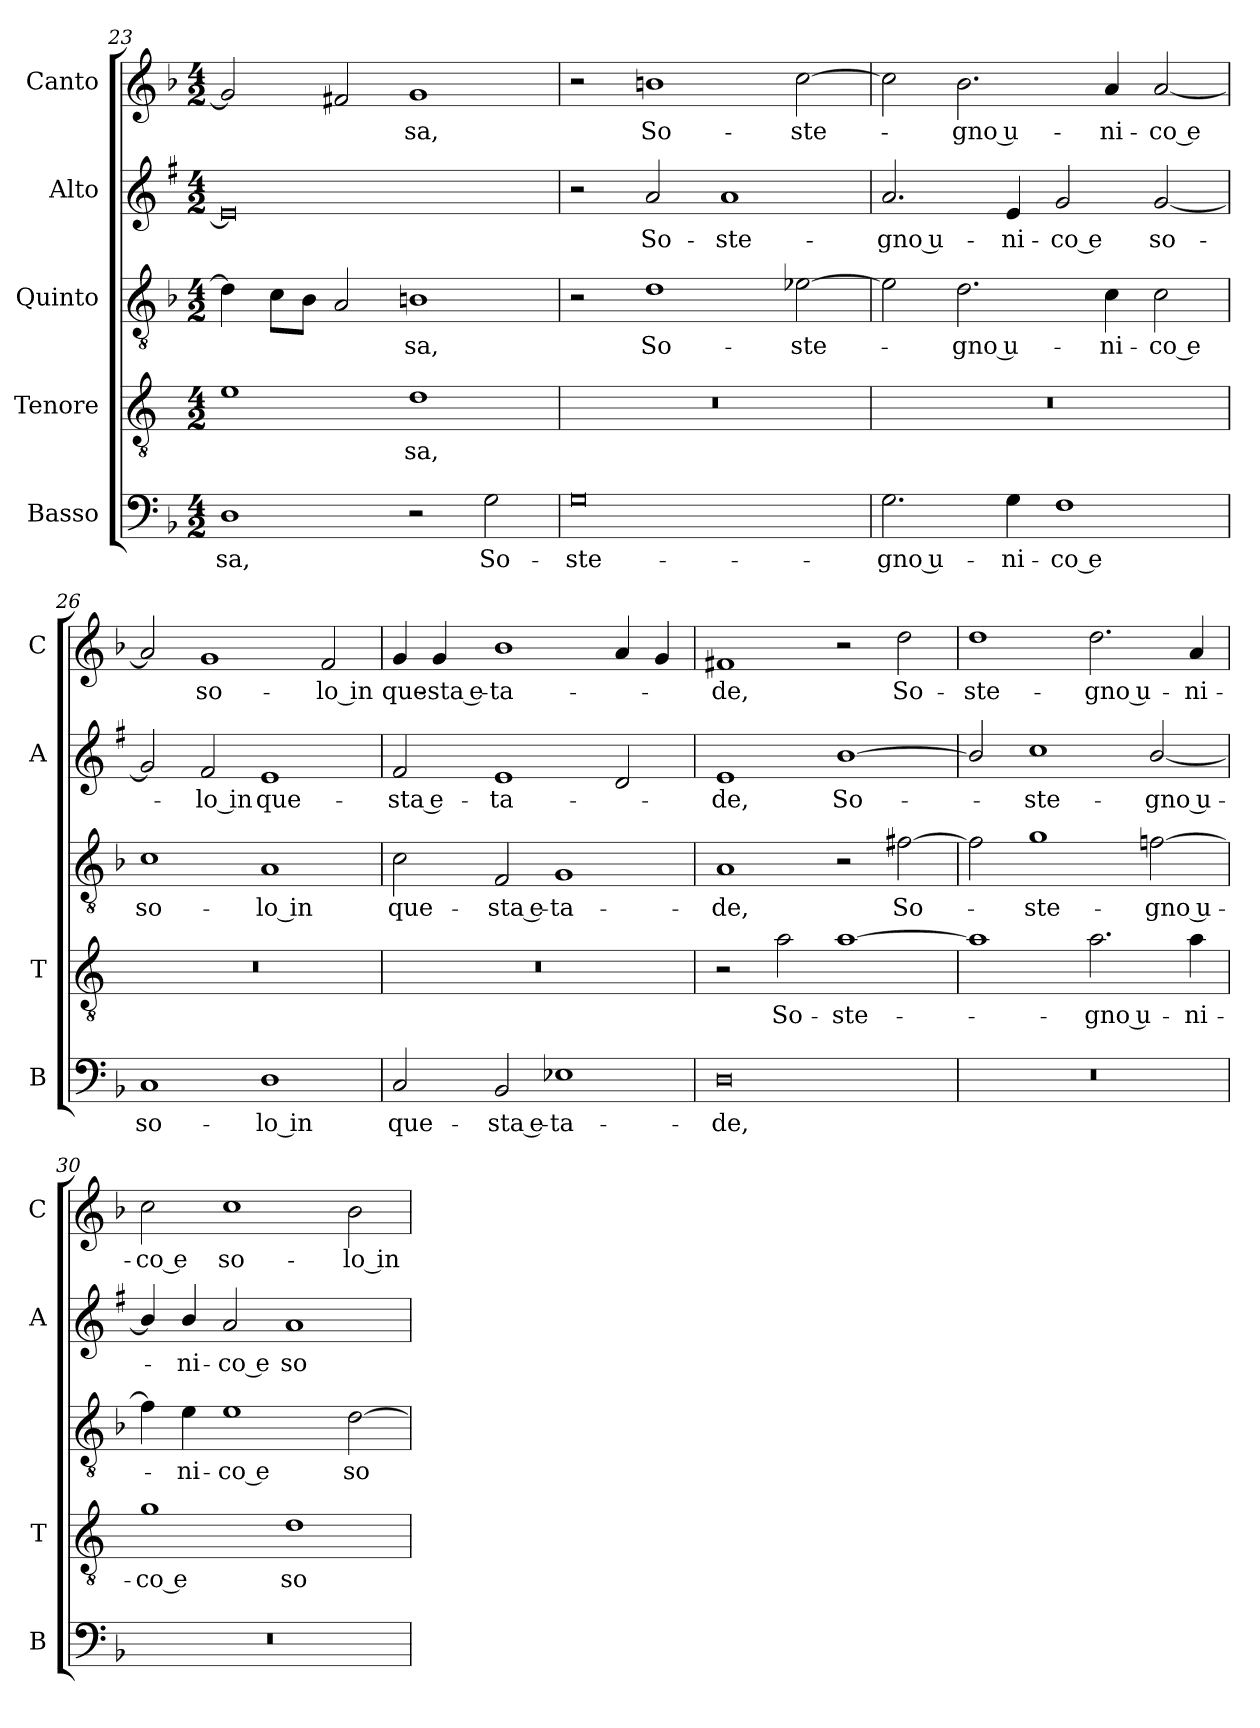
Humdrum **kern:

**kern	**text	**kern	**text	**kern	**text	**kern	**text	**kern	**text
*part5	*part5	*part4	*part4	*part3	*part3	*part2	*part2	*part1	*part1
*staff5	*staff5	*staff4	*staff4	*staff3	*staff3	*staff2	*staff2	*staff1	*staff1
*I"Basso	*	*I"Tenore	*	*I"Quinto	*	*I"Alto	*	*I"Canto	*
*I'B	*	*I'T	*	*	*	*I'A	*	*I'C	*
*clefF4	*	*clefGv2	*	*clefGv2	*	*clefG2	*	*clefG2	*
*	*	*ITrd4c7	*	*	*	*ITrd1c2	*	*	*
*k[b-]	*	*k[b-]	*	*k[b-]	*	*k[b-]	*	*k[b-]	*
*F:	*	*F:	*	*F:	*	*F:	*	*F:	*
*M4/2	*	*M4/2	*	*M4/2	*	*M4/2	*	*M4/2	*
=23	=23	=23	=23	=23	=23	=23	=23	=23	=23
!	!LO:LY:b	!	!	!	!	!	!	!	!
1D	-sa,	1A	.	4d\]	.	0d]	.	2g/]	.
.	.	.	.	8c\L	.	.	.	.	.
.	.	.	.	8B-\J	.	.	.	.	.
.	.	.	.	2A/	.	.	.	2f#X/	.
!	!	!	!LO:LY:b	!	!LO:LY:b	!	!	!	!LO:LY:b
2r	.	1G	-sa,	1Bn	-sa,	.	.	1g	-sa,
!	!LO:LY:b	!	!	!	!	!	!	!	!
2G\	So-	.	.	.	.	.	.	.	.
!!LO:PB:g=z
=24	=24	=24	=24	=24	=24	=24	=24	=24	=24
!	!LO:LY:b	!	!	!	!	!	!	!	!
0G	-ste-	0r	.	2r	.	2r	.	2r	.
!	!	!	!	!	!LO:LY:b	!	!LO:LY:b	!	!LO:LY:b
.	.	.	.	1d	So-	2g/	So-	1bn	So-
!	!	!	!	!	!	!	!LO:LY:b	!	!
.	.	.	.	.	.	1g	-ste-	.	.
!	!	!	!	!	!LO:LY:b	!	!	!	!LO:LY:b
.	.	.	.	[2e-X\	-ste-	.	.	[2cc\	-ste-
=25	=25	=25	=25	=25	=25	=25	=25	=25	=25
!	!LO:LY:b	!	!	!	!	!	!LO:LY:b	!	!
2.G\	-gno u-	0r	.	2e-\]	.	2.g/	-gno u-	2cc\]	.
!	!	!	!	!	!LO:LY:b	!	!	!	!LO:LY:b
.	.	.	.	2.d\	-gno u-	.	.	2.b-\	-gno u-
!	!LO:LY:b	!	!	!	!	!	!LO:LY:b	!	!
4G\	-ni-	.	.	.	.	4d/	-ni-	.	.
!	!LO:LY:b	!	!	!	!	!	!LO:LY:b	!	!
1F	-co e	.	.	.	.	2f/	-co e	.	.
!	!	!	!	!	!LO:LY:b	!	!	!	!LO:LY:b
.	.	.	.	4c\	-ni-	.	.	4a/	-ni-
!	!	!	!	!	!LO:LY:b	!	!LO:LY:b	!	!LO:LY:b
.	.	.	.	2c\	-co e	[2f/	so-	[2a/	-co e
=26	=26	=26	=26	=26	=26	=26	=26	=26	=26
!	!LO:LY:b	!	!	!	!LO:LY:b	!	!	!	!
1C	so-	0r	.	1c	so-	2f/]	.	2a/]	.
!	!	!	!	!	!	!	!LO:LY:b	!	!LO:LY:b
.	.	.	.	.	.	2e/	-lo in	1g	so-
!	!LO:LY:b	!	!	!	!LO:LY:b	!	!LO:LY:b	!	!
1D	-lo in	.	.	1A	-lo in	1d	que-	.	.
!	!	!	!	!	!	!	!	!	!LO:LY:b
.	.	.	.	.	.	.	.	2f/	-lo in
=27	=27	=27	=27	=27	=27	=27	=27	=27	=27
!	!LO:LY:b	!	!	!	!LO:LY:b	!	!LO:LY:b	!	!LO:LY:b
2C/	que-	0r	.	2c\	que-	2e/	-sta e-	4g/	que-
!	!	!	!	!	!	!	!	!	!LO:LY:b
.	.	.	.	.	.	.	.	4g/	-sta e-
!	!LO:LY:b	!	!	!	!LO:LY:b	!	!LO:LY:b	!	!LO:LY:b
2BB-/	-sta e-	.	.	2F/	-sta e-	1d	-ta-	1b-	-ta-
!	!LO:LY:b	!	!	!	!LO:LY:b	!	!	!	!
1E-X	-ta-	.	.	1G	-ta-	.	.	.	.
.	.	.	.	.	.	2c/	.	4a/	.
.	.	.	.	.	.	.	.	4g/	.
=28	=28	=28	=28	=28	=28	=28	=28	=28	=28
!	!LO:LY:b	!	!	!	!LO:LY:b	!	!LO:LY:b	!	!LO:LY:b
0D	-de,	2r	.	1A	-de,	1d	-de,	1f#X	-de,
!	!	!	!LO:LY:b	!	!	!	!	!	!
.	.	2d\	So-	.	.	.	.	.	.
!	!	!	!LO:LY:b	!	!	!	!LO:LY:b	!	!
.	.	[1d	-ste-	2r	.	[1a	So-	2r	.
!	!	!	!	!	!LO:LY:b	!	!	!	!LO:LY:b
.	.	.	.	[2f#X\	So-	.	.	2dd\	So-
!!LO:LB:g=z
=29	=29	=29	=29	=29	=29	=29	=29	=29	=29
!	!	!	!	!	!	!	!	!	!LO:LY:b
0r	.	1d]	.	2f#\]	.	2a/]	.	1dd	-ste-
!	!	!	!	!	!LO:LY:b	!	!LO:LY:b	!	!
.	.	.	.	1g	-ste-	1b-	-ste-	.	.
!	!	!	!LO:LY:b	!	!	!	!	!	!LO:LY:b
.	.	2.d\	-gno u-	.	.	.	.	2.dd\	-gno u-
!	!	!	!	!	!LO:LY:b	!	!LO:LY:b	!	!
.	.	.	.	[2fn\	-gno u-	[2a/	-gno u-	.	.
!	!	!	!LO:LY:b	!	!	!	!	!	!LO:LY:b
.	.	4d\	-ni-	.	.	.	.	4a/	-ni-
=30	=30	=30	=30	=30	=30	=30	=30	=30	=30
!	!	!	!LO:LY:b	!	!	!	!	!	!LO:LY:b
0r	.	1c	-co e	4f\]	.	4a/]	.	2cc\	-co e
!	!	!	!	!	!LO:LY:b	!	!LO:LY:b	!	!
.	.	.	.	4e\	-ni-	4a/	-ni-	.	.
!	!	!	!	!	!LO:LY:b	!	!LO:LY:b	!	!LO:LY:b
.	.	.	.	1e	-co e	2g/	-co e	1cc	so-
!	!	!	!LO:LY:b	!	!	!	!LO:LY:b	!	!
.	.	1G	so-	.	.	1g	so-	.	.
!	!	!	!	!	!LO:LY:b	!	!	!	!LO:LY:b
.	.	.	.	[2d\	so-	.	.	2b-\	-lo in
=	=	=	=	=	=	=	=	=	=
*-	*-	*-	*-	*-	*-	*-	*-	*-	*-
